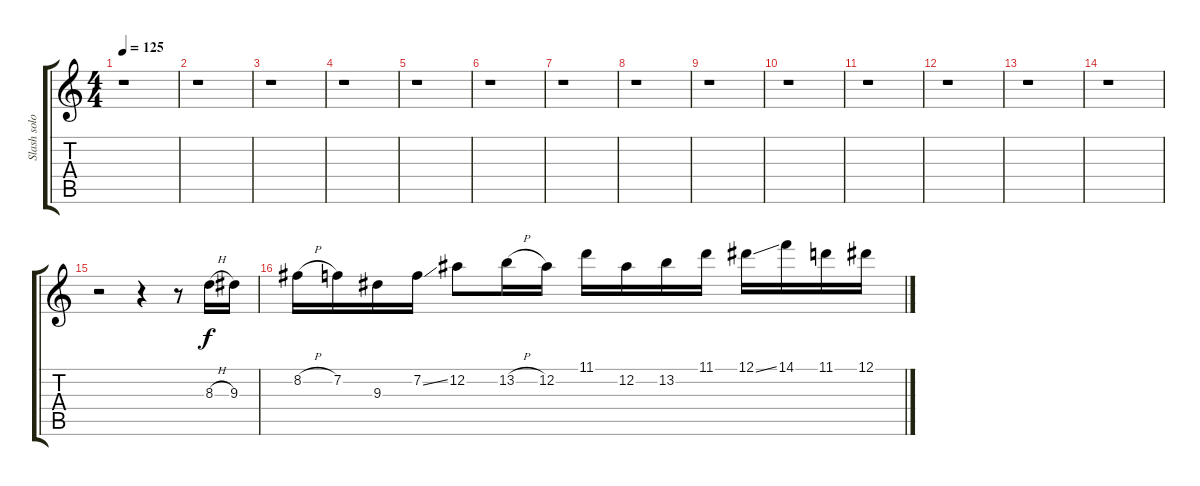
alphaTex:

\track ("Slash solo 2" "Slash solo") {instrument overdrivenguitar}
\staff {score tabs}
\tuning (Eb4 Bb3 Gb3 Db3 Ab2 Eb2) {hide}
\ts (4 4)
\tempo 125
\clef g2
\ks c
r.1{dy f} |
r.1 |
r.1 |
r.1 |
r.1 |
r.1 |
r.1 |
r.1 |
r.1 |
r.1 |
r.1 |
r.1 |
r.1 |
r.1 |
r.2 r.4 r.8 8.3{h}.16 9.3.16 |
8.2{h}.16 7.2.16 9.3.16 7.2{ss}.16 12.2.8 13.2{h}.16 12.2.16 11.1.16 12.2.16 13.2.16 11.1.16 12.1{ss}.16 14.1.16 11.1.16 12.1.16
